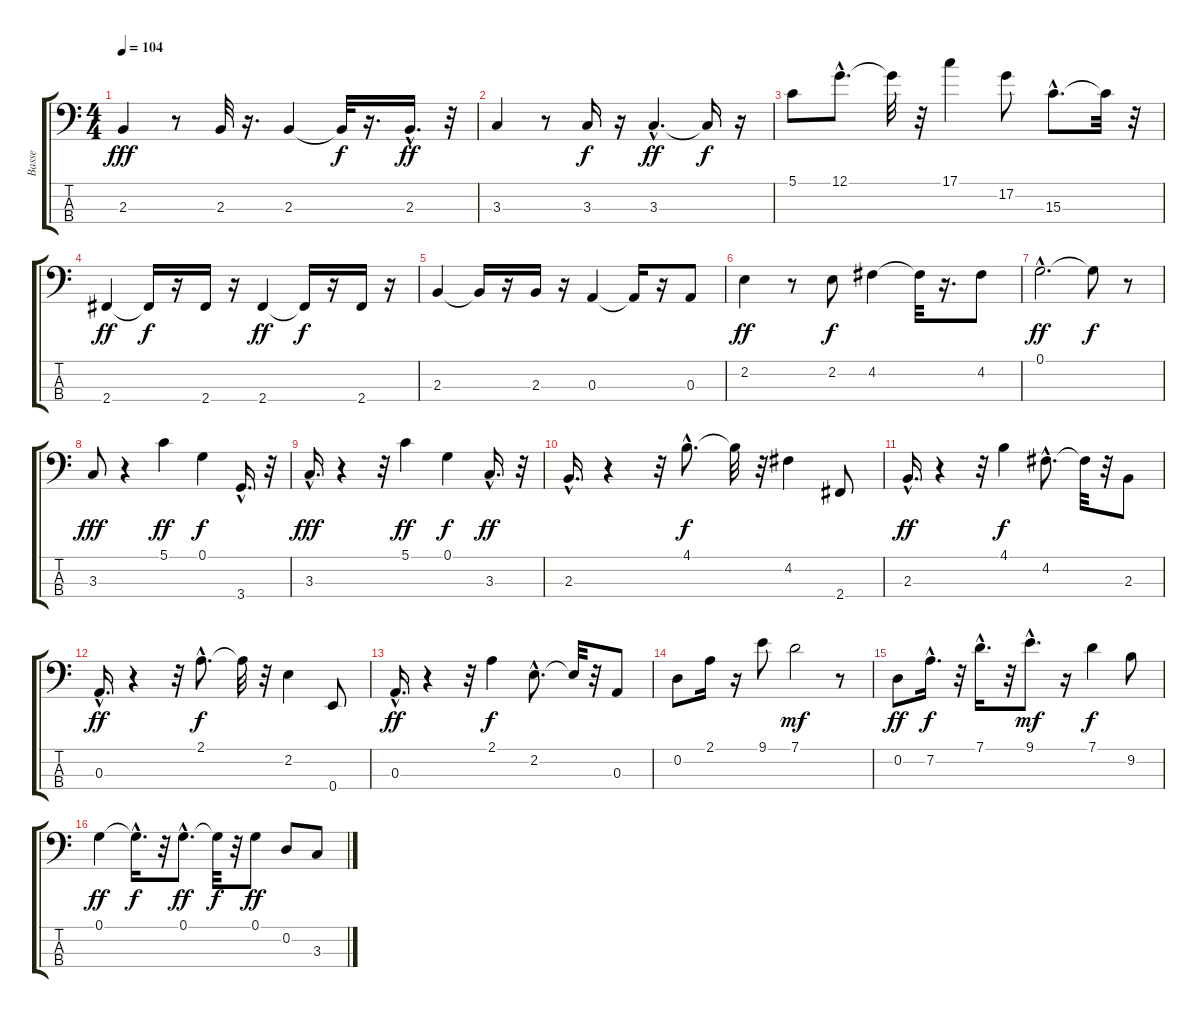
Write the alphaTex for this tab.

\track ("Basse" "Basse") {instrument fretlessbass}
\staff {score tabs}
\tuning (G2 D2 A1 E1) {hide}
\ts (4 4)
\tempo 104
\clef f4
\ks c
2.3.4{dy fff} r.8 2.3.32 r.16{d} 2.3.4 2.3{t}.32{dy f} r.16{d} 2.3{hac}.16{d dy ff} r.32 |
3.3.4 r.8 3.3.16{dy f} r.16 3.3{hac}.4{d dy ff} 3.3{t}.16{dy f} r.16 |
5.1.8 12.1{hac}.8{d} 12.1{t}.32 r.32 17.1.4 17.2.8 15.3{hac}.8{d} 15.3{t}.32 r.32 |
2.4.4{dy ff} 2.4{t}.16{dy f} r.16 2.4.16 r.16 2.4.4{dy ff} 2.4{t}.16{dy f} r.16 2.4.16 r.16 |
2.3.4 2.3{t}.16 r.16 2.3.16 r.16 0.3.4 0.3{t}.16 r.16 0.3.8 |
2.2.4{dy ff} r.8 2.2.8{dy f} 4.2.4 4.2{t}.32 r.16{d} 4.2.8 |
0.1{hac}.2{d dy ff} 0.1{t}.8{dy f} r.8 |
3.3.8{dy fff} r.4 5.1.4{dy ff} 0.1.4{dy f} 3.4{hac}.16{d} r.32 |
3.3{hac}.16{d dy fff} r.4 r.32 5.1.4{dy ff} 0.1.4{dy f} 3.3{hac}.16{d dy ff} r.32 |
2.3{hac}.16{d} r.4 r.32 4.1{hac}.8{d dy f} 4.1{t}.32 r.32 4.2.4 2.4.8 |
2.3{hac}.16{d dy ff} r.4 r.32 4.1.4{dy f} 4.2{hac}.8{d} 4.2{t}.32 r.32 2.3.8 |
0.3{hac}.16{d dy ff} r.4 r.32 2.1{hac}.8{d dy f} 2.1{t}.32 r.32 2.2.4 0.4.8 |
0.3{hac}.16{d dy ff} r.4 r.32 2.1.4{dy f} 2.2{hac}.8{d} 2.2{t}.32 r.32 0.3.8 |
0.2.8 2.1.16 r.16 9.1.8 7.1.2{dy mf} r.8 |
0.2.8{dy ff} 7.2{hac}.16{d dy f} r.32 7.1{hac}.16{d} r.32 9.1{hac}.8{d dy mf} r.16 7.1.4{dy f} 9.2.8 |
0.1.4{dy ff} 0.1{hac t}.16{d dy f} r.32 0.1{hac}.8{d dy ff} 0.1{t}.32{dy f} r.32 0.1.8{dy ff} 0.2.8 3.3.8
